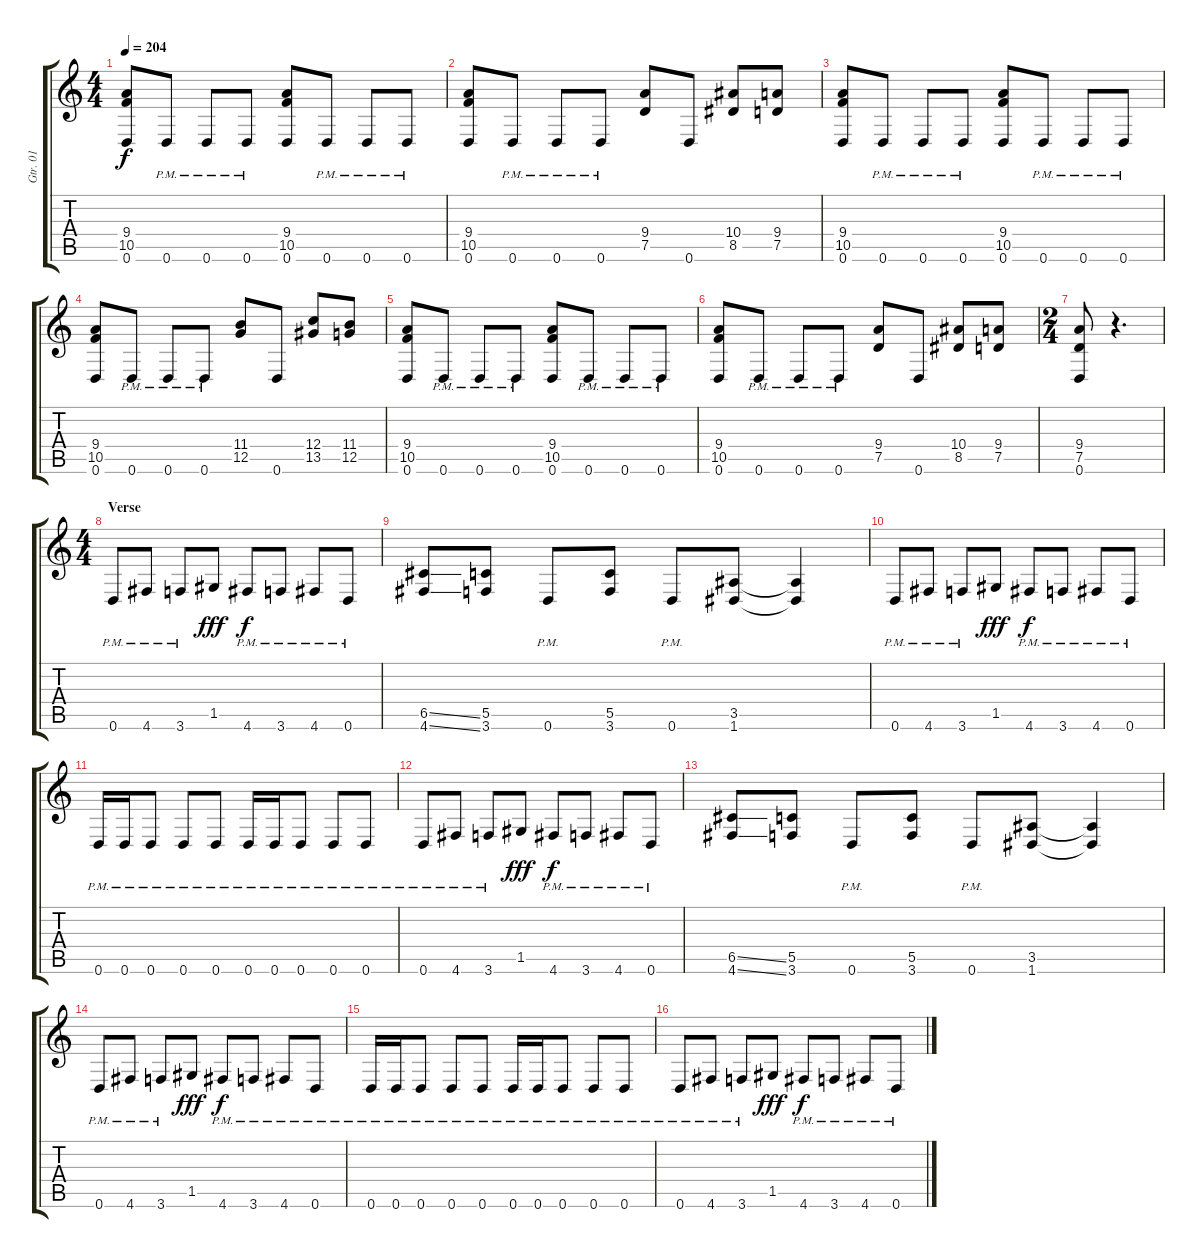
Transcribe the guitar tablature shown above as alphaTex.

\track ("Gtr. 01" "Gtr. 01") {instrument distortionguitar}
\staff {score tabs}
\tuning (D4 A3 F3 C3 G2 D2) {hide}
\ts (4 4)
\tempo 204
\clef g2
\ks c
(9.4 10.5 0.6).8{dy f} 0.6{pm}.8 0.6{pm}.8 0.6{pm}.8 (9.4 10.5 0.6).8 0.6{pm}.8 0.6{pm}.8 0.6{pm}.8 |
(9.4 10.5 0.6).8 0.6{pm}.8 0.6{pm}.8 0.6{pm}.8 (9.4 7.5).8 0.6.8 (10.4 8.5).8 (9.4 7.5).8 |
(9.4 10.5 0.6).8 0.6{pm}.8 0.6{pm}.8 0.6{pm}.8 (9.4 10.5 0.6).8 0.6{pm}.8 0.6{pm}.8 0.6{pm}.8 |
(9.4 10.5 0.6).8 0.6{pm}.8 0.6{pm}.8 0.6{pm}.8 (11.4 12.5).8 0.6.8 (12.4 13.5).8 (11.4 12.5).8 |
(9.4 10.5 0.6).8 0.6{pm}.8 0.6{pm}.8 0.6{pm}.8 (9.4 10.5 0.6).8 0.6{pm}.8 0.6{pm}.8 0.6{pm}.8 |
(9.4 10.5 0.6).8 0.6{pm}.8 0.6{pm}.8 0.6{pm}.8 (9.4 7.5).8 0.6.8 (10.4 8.5).8 (9.4 7.5).8 |
\ts (2 4)
(9.4 7.5 0.6).8 r.4{d} |
\ts (4 4)
\section ("" "Verse")
0.6{pm}.8 4.6{pm}.8 3.6{pm}.8 1.5.8{dy fff} 4.6{pm}.8{dy f} 3.6{pm}.8 4.6{pm}.8 0.6{pm}.8 |
(6.5{ss} 4.6{ss}).8 (5.5 3.6).8 0.6{pm}.8 (5.5 3.6).8 0.6{pm}.8 (3.5 1.6).8 (3.5{t} 1.6{t}).4 |
0.6{pm}.8 4.6{pm}.8 3.6{pm}.8 1.5.8{dy fff} 4.6{pm}.8{dy f} 3.6{pm}.8 4.6{pm}.8 0.6{pm}.8 |
0.6{pm}.16 0.6{pm}.16 0.6{pm}.8 0.6{pm}.8 0.6{pm}.8 0.6{pm}.16 0.6{pm}.16 0.6{pm}.8 0.6{pm}.8 0.6{pm}.8 |
0.6{pm}.8 4.6{pm}.8 3.6{pm}.8 1.5.8{dy fff} 4.6{pm}.8{dy f} 3.6{pm}.8 4.6{pm}.8 0.6{pm}.8 |
(6.5{ss} 4.6{ss}).8 (5.5 3.6).8 0.6{pm}.8 (5.5 3.6).8 0.6{pm}.8 (3.5 1.6).8 (3.5{t} 1.6{t}).4 |
0.6{pm}.8 4.6{pm}.8 3.6{pm}.8 1.5.8{dy fff} 4.6{pm}.8{dy f} 3.6{pm}.8 4.6{pm}.8 0.6{pm}.8 |
0.6{pm}.16 0.6{pm}.16 0.6{pm}.8 0.6{pm}.8 0.6{pm}.8 0.6{pm}.16 0.6{pm}.16 0.6{pm}.8 0.6{pm}.8 0.6{pm}.8 |
0.6{pm}.8 4.6{pm}.8 3.6{pm}.8 1.5.8{dy fff} 4.6{pm}.8{dy f} 3.6{pm}.8 4.6{pm}.8 0.6{pm}.8
